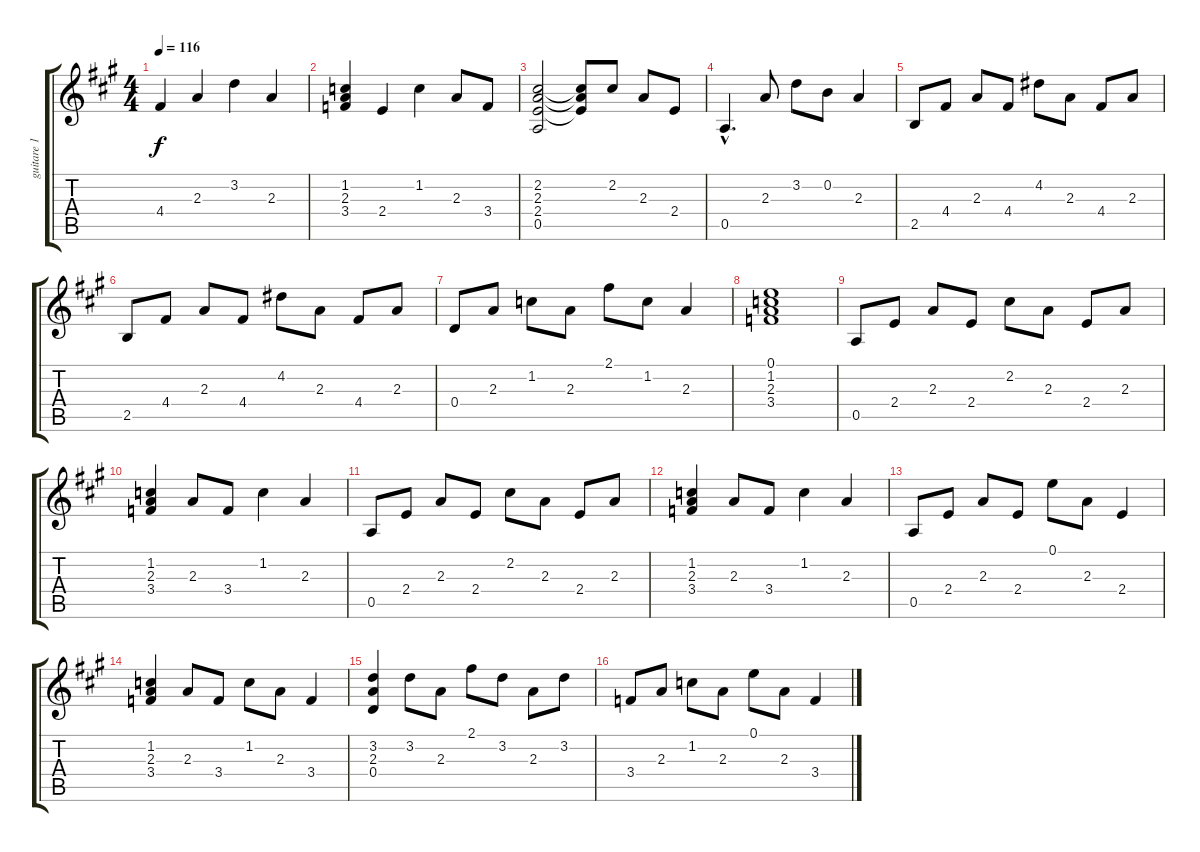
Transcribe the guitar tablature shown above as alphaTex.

\track ("guitare 1" "guitare 1") {instrument electricguitarclean}
\staff {score tabs}
\tuning (E4 B3 G3 D3 A2 E2) {hide}
\ts (4 4)
\tempo 116
\clef g2
\ks a
4.4.4{dy f} 2.3.4 3.2.4 2.3.4 |
(1.2 2.3 3.4).4 2.4.4 1.2.4 2.3.8 3.4.8 |
(2.2 2.3 2.4 0.5).2 (2.2{t} 2.3{t} 2.4{t}).8 2.2.8 2.3.8 2.4.8 |
0.5{hac}.4{d} 2.3.8 3.2.8 0.2.8 2.3.4 |
2.5.8 4.4.8 2.3.8 4.4.8 4.2.8 2.3.8 4.4.8 2.3.8 |
2.5.8 4.4.8 2.3.8 4.4.8 4.2.8 2.3.8 4.4.8 2.3.8 |
0.4.8 2.3.8 1.2.8 2.3.8 2.1.8 1.2.8 2.3.4 |
(0.1 1.2 2.3 3.4).1 |
0.5.8 2.4.8 2.3.8 2.4.8 2.2.8 2.3.8 2.4.8 2.3.8 |
(1.2 2.3 3.4).4 2.3.8 3.4.8 1.2.4 2.3.4 |
0.5.8 2.4.8 2.3.8 2.4.8 2.2.8 2.3.8 2.4.8 2.3.8 |
(1.2 2.3 3.4).4 2.3.8 3.4.8 1.2.4 2.3.4 |
0.5.8 2.4.8 2.3.8 2.4.8 0.1.8 2.3.8 2.4.4 |
(1.2 2.3 3.4).4 2.3.8 3.4.8 1.2.8 2.3.8 3.4.4 |
(3.2 2.3 0.4).4 3.2.8 2.3.8 2.1.8 3.2.8 2.3.8 3.2.8 |
3.4.8 2.3.8 1.2.8 2.3.8 0.1.8 2.3.8 3.4.4
